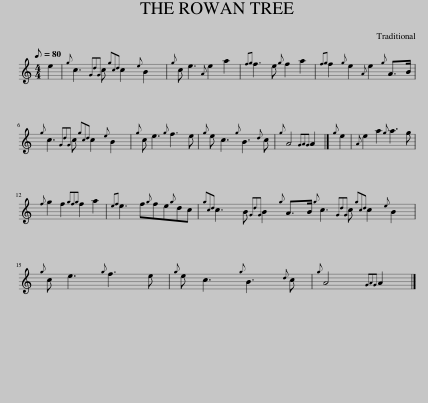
X:1
L:1/8
Q:1/8=80
M:4/4
I:linebreak $
K:C
V:1 treble
V:1
 e2 |{g} c3{GdG} c{gcd} c2{e} B2 |{g} c e3{A} e2 a2 |{fg} f3 e{g} f2 a2 |{fg} f2{g} e2{A} e2{g} A>B |$ %5
{g} c3{GdG} c{gcd} c2{e} B2 |{g} c e3{g} f3 e |{g} e c3{g} B3{d} c |{g} A4{GAG} A2 |]{g} e2 | %10
{A} e2 a2{g} a3 g |${f} g2 f2{gfg} f2 a2 |{ef} e3 f{g}fe{g}dc |{gcd} c3 B{GdG} B2{g} A>B{g} c3{GdG} c{gcd} c2{e} B2 |${g} c e3{g} f3 e | %15
{g} e c3{g} B3{d} c |{g} A4{GAG} A2 |] %17
